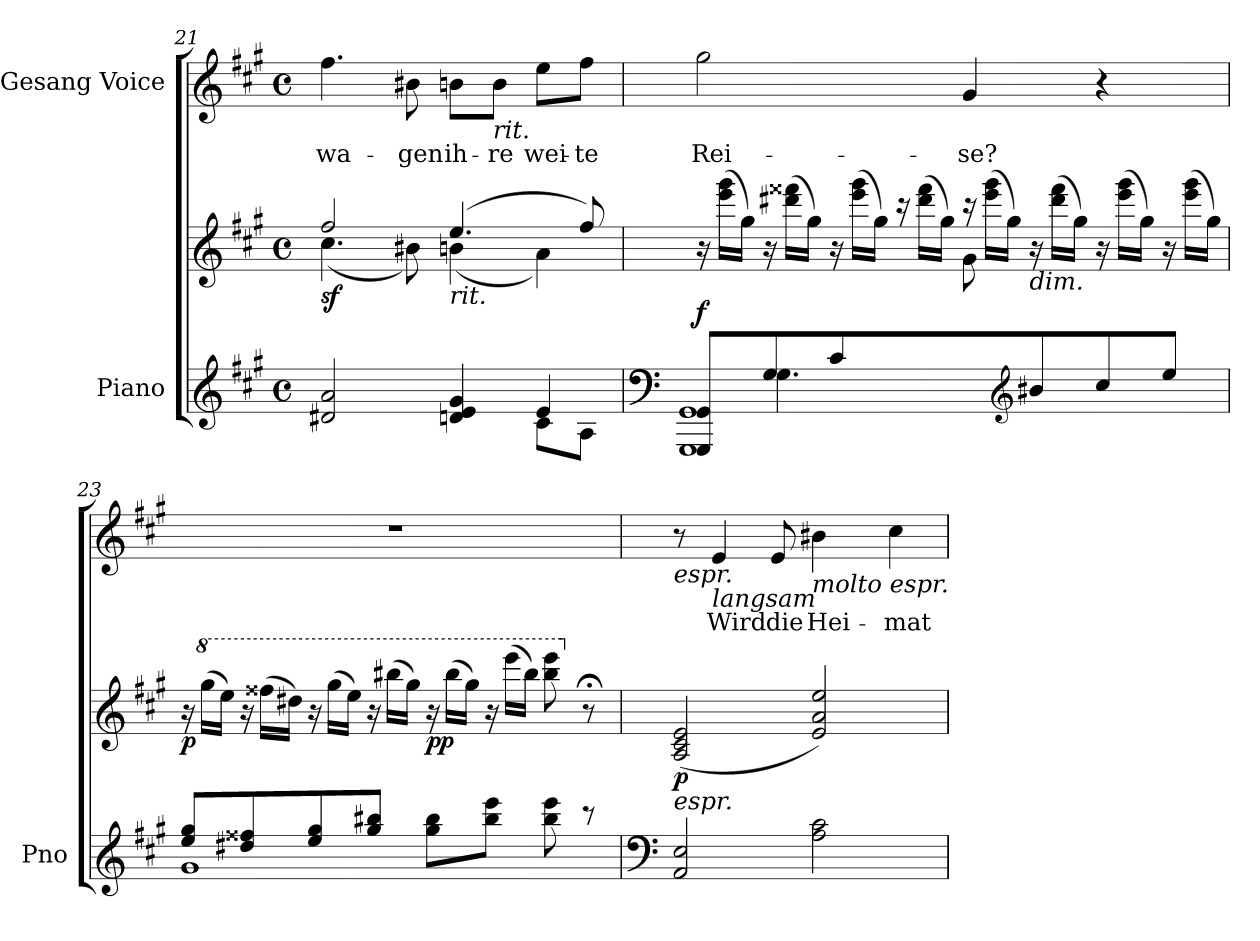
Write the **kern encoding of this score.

**kern	**kern	**dynam	**kern	**text
*part2	*part2	*part2	*part1	*part1
*staff3	*staff2	*staff2/3	*staff1	*staff1
*I"Piano	*	*	*I"Gesang Voice	*
*I'Pno	*	*	*	*
*clefG2	*clefG2	*	*clefG2	*
*k[f#c#g#]	*k[f#c#g#]	*	*k[f#c#g#]	*
*M4/4	*M4/4	*	*M4/4	*
*met(c)	*met(c)	*	*met(c)	*
=21	=21	=21	=21	=21
*^	*^	*	*	*
!	!	!	!	!LO:DY:b	!	!LO:LY:b
2d#X/ 2a/	2.ryy	2ff#/	(4.cc#\	sf	4.ff#\	wa-
!	!	!	!	!	!	!LO:LY:b
.	.	.	8b#X\)	.	8b#X\	-gen
!	!	!LO:TX:b:i:t=rit.	!	!	!	!
!	!	!	!	!	!	!LO:LY:b
4dn/ 4e/ 4g#/	.	(4.ee/	(4bn\	.	8bn\L	ih-
!	!	!	!	!	!LO:TX:b:i:t=rit.	!
!	!	!	!	!	!	!LO:LY:b
.	.	.	.	.	8b\J	-re
!	!	!	!	!	!	!LO:LY:b
4e/	8c#\L	.	4a\)	.	8ee\L	wei-
!	!	!	!	!	!	!LO:LY:b
.	8A\J	8ff#/)	.	.	8ff#\J	-te
*v	*v	*	*	*	*	*
!!LO:LB:g=z
=22	=22	=22	=22	=22	=22
*clefF4	*	*	*	*	*
*^	*	*	*	*	*
*	*^	*	*	*	*	*
*	*	*	*Xtuplet	*	*	*	*
!	!	!	!	!	!LO:DY:b	!	!LO:LY:b
8GGG#/ 8GG#/L	1GGG# 1GG#	8ryy	24r	4.ryy	f	2gg#\	Rei-
.	.	.	(24eee\ 24ggg#\LL	.	.	.	.
.	.	.	24gg#\JJ)	.	.	.	.
8G#/	.	4.G#\	24r	.	.	.	.
.	.	.	(24ddd#X\ 24fff##X\LL	.	.	.	.
.	.	.	24gg#\JJ)	.	.	.	.
8c#/	.	.	24r	.	.	.	.
.	.	.	(24eee\ 24ggg#\LL	.	.	.	.
.	.	.	24gg#\JJ)	.	.	.	.
4ryy	.	.	24r	8e\J	.	.	.
.	.	.	(24ddd#\ 24fff##\LL	.	.	.	.
.	.	.	24gg#\JJ)	.	.	.	.
!	!	!	!	!	!	!	!LO:LY:b
.	.	2ryy	24r	8g#\L	.	4g#/	-se?
.	.	.	(24eee\ 24ggg#\LL	.	.	.	.
.	.	.	24gg#\JJ)	.	.	.	.
*clefG2	*	*	*	*	*	*	*
!	!	!	!LO:TX:b:i:t=dim.	!	!	!	!
8b#X/	.	.	24r	4.ryy	.	.	.
.	.	.	(24ddd#\ 24fff##\LL	.	.	.	.
.	.	.	24gg#\JJ)	.	.	.	.
8cc#/	.	.	24r	.	.	4r	.
.	.	.	(24eee\ 24ggg#\LL	.	.	.	.
.	.	.	24gg#\JJ)	.	.	.	.
8ee/J	.	.	24r	.	.	.	.
.	.	.	(24eee\ 24ggg#\LL	.	.	.	.
.	.	.	24gg#\JJ)	.	.	.	.
*	*v	*v	*	*	*	*	*
*	*	*v	*v	*	*	*
!!LO:LB:g=z
=23	=23	=23	=23	=23	=23
!	!	!	!LO:DY:b	!	!
8ee/ 8gg#/L	1g#	24r	p	1r	.
*	*	*8va	*	*	*
.	.	(24ggg#\LL	.	.	.
.	.	24eee\JJ)	.	.	.
8dd#X/ 8ff##X/	.	24r	.	.	.
.	.	(24fff##X\LL	.	.	.
.	.	24ddd#X\JJ)	.	.	.
8ee/ 8gg#/	.	24r	.	.	.
.	.	(24ggg#\LL	.	.	.
.	.	24eee\JJ)	.	.	.
8gg#/ 8bb#X/J	.	24r	.	.	.
.	.	(24bbb#X\LL	.	.	.
.	.	24ggg#\JJ)	.	.	.
!	!	!	!LO:DY:b	!	!
8gg#\ 8bb#\L	.	24r	pp	.	.
.	.	(24bbb#\LL	.	.	.
.	.	24ggg#\JJ)	.	.	.
8bb#\ 8eee\J	.	24r	.	.	.
.	.	(24eeee\LL	.	.	.
.	.	24bbb#\JJ)	.	.	.
8bb#\ 8eee\	.	8bbb#\ 8eeee\	.	.	.
*	*	*X8va	*	*	*
8r	.	8r;<	.	.	.
*v	*v	*	*	*	*
!!LO:LB:g=z
=24	=24	=24	=24	=24
*clefF4	*	*	*	*
*	*	*	*^	*
!	!	!	!LO:TX:b:i:t=espr.	!	!
!	!LO:TX:b:i:t=espr.	!	!	!	!
!	!	!LO:DY:b	!	!	!
2AA/ 2E/	(2A/ 2c#/ 2e/	p	8r	2ryy	.
!	!	!	!LO:TX:b:i:t=langsam	!	!
!	!	!	!	!	!LO:LY:b
.	.	.	4e/	.	Wird
!	!	!	!	!	!LO:LY:b
.	.	.	8e/	.	die
!	!	!	!LO:TX:b:i:t=molto espr.	!	!
!	!	!	!	!	!LO:LY:b
2A\ 2c#\	2e/ 2a/ 2ee/)	.	4b#X\	8ryy	Hei-
.	.	.	.	8ryy	.
!	!	!	!	!	!LO:LY:b
.	.	.	4cc#\	4ryy	-mat
*	*	*	*v	*v	*
=	=	=	=	=
*-	*-	*-	*-	*-
